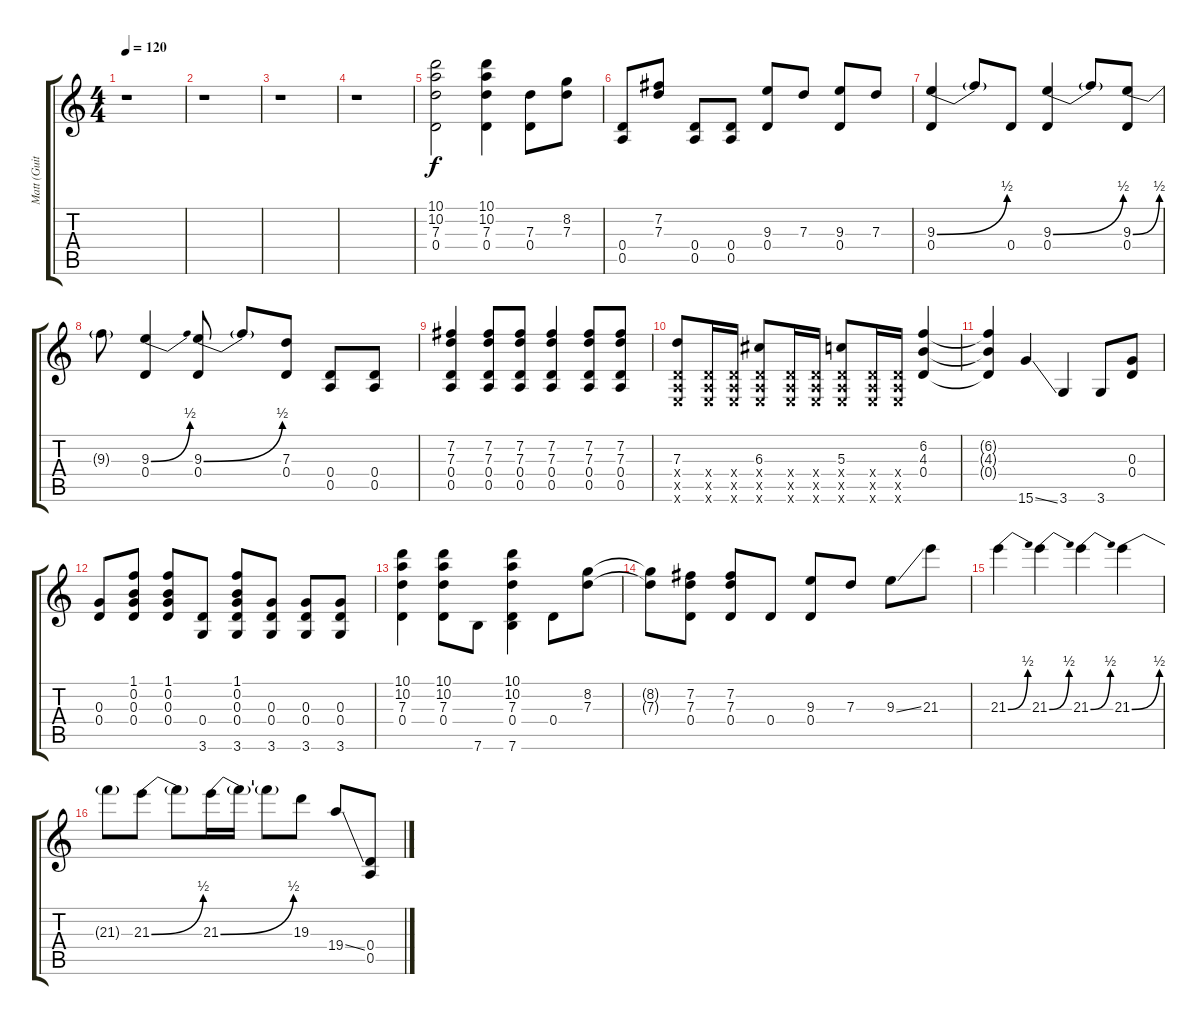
\track ("Matt (Guitar2) Overdubs" "Matt (Guit") {instrument overdrivenguitar}
\staff {score tabs}
\tuning (E4 B3 G3 D3 A2 E2) {hide}
\ts (4 4)
\tempo 120
\clef g2
\ks c
r.1{dy mf} |
r.1 |
r.1 |
r.1{volume 14} |
(10.1 10.2 7.3 0.4).2{dy f} (10.1 10.2 7.3 0.4).4 (7.3 0.4).8 (8.2 7.3).8 |
(0.4 0.5).8 (7.2 7.3).8 (0.4 0.5).8 (0.4 0.5).8 (9.3 0.4).8 7.3.8 (9.3 0.4).8 7.3.8 |
(9.3{be (bend 0 0 60 2)} 0.4).4 9.3{t}.8 0.4.8 (9.3{be (bend 0 0 60 2)} 0.4).4 9.3{t}.8 (9.3{be (bend 0 0 60 2)} 0.4).8 |
9.3{t}.8 (9.3{be (bend 0 0 60 2)} 0.4).4 (9.3{be (bend 0 0 60 2)} 0.4).8 9.3{t}.8 (7.3 0.4).8 (0.4 0.5).8 (0.4 0.5).8 |
(7.2 7.3 0.4 0.5).4 (7.2 7.3 0.4 0.5).8 (7.2 7.3 0.4 0.5).8 (7.2 7.3 0.4 0.5).4 (7.2 7.3 0.4 0.5).8 (7.2 7.3 0.4 0.5).8 |
(7.3 0.4{x} 0.5{x} 0.6{x}).8 (0.4{x} 0.5{x} 0.6{x}).16 (0.4{x} 0.5{x} 0.6{x}).16 (6.3 0.4{x} 0.5{x} 0.6{x}).8 (0.4{x} 0.5{x} 0.6{x}).16 (0.4{x} 0.5{x} 0.6{x}).16 (5.3 0.4{x} 0.5{x} 0.6{x}).8 (0.4{x} 0.5{x} 0.6{x}).16 (0.4{x} 0.5{x} 0.6{x}).16 (6.2 4.3 0.4).4 |
(6.2{t} 4.3{t} 0.4{t}).4 15.6{ss}.4 3.6.4 3.6.8 (0.3 0.4).8 |
(0.3 0.4).8 (1.1 0.2 0.3 0.4).8 (1.1 0.2 0.3 0.4).8 (0.4 3.6).8 (1.1 0.2 0.3 0.4 3.6).8 (0.3 0.4 3.6).8 (0.3 0.4 3.6).8 (0.3 0.4 3.6).8 |
(10.1 10.2 7.3 0.4).4 (10.1 10.2 7.3 0.4).8 7.6.8 (10.1 10.2 7.3 0.4 7.6).4 0.4.8 (8.2 7.3).8 |
(8.2{t} 7.3{t}).8 (7.2 7.3 0.4).8 (7.2 7.3 0.4).8 0.4.8 (9.3 0.4).8 7.3.8 9.3{ss}.8 21.3.8 |
21.3{be (bend 0 0 60 2)}.4 21.3{be (bend 0 0 60 2)}.4 21.3{be (bend 0 0 60 2)}.4 21.3{be (bend 0 0 60 2)}.4 |
21.3{t}.8 21.3{be (bend 0 0 60 2)}.8 21.3{t}.8 21.3{be (bend 0 0 60 2)}.16 21.3{t}.16 21.3{t}.8 19.3.8 19.4{ss}.8 (0.4 0.5).8
